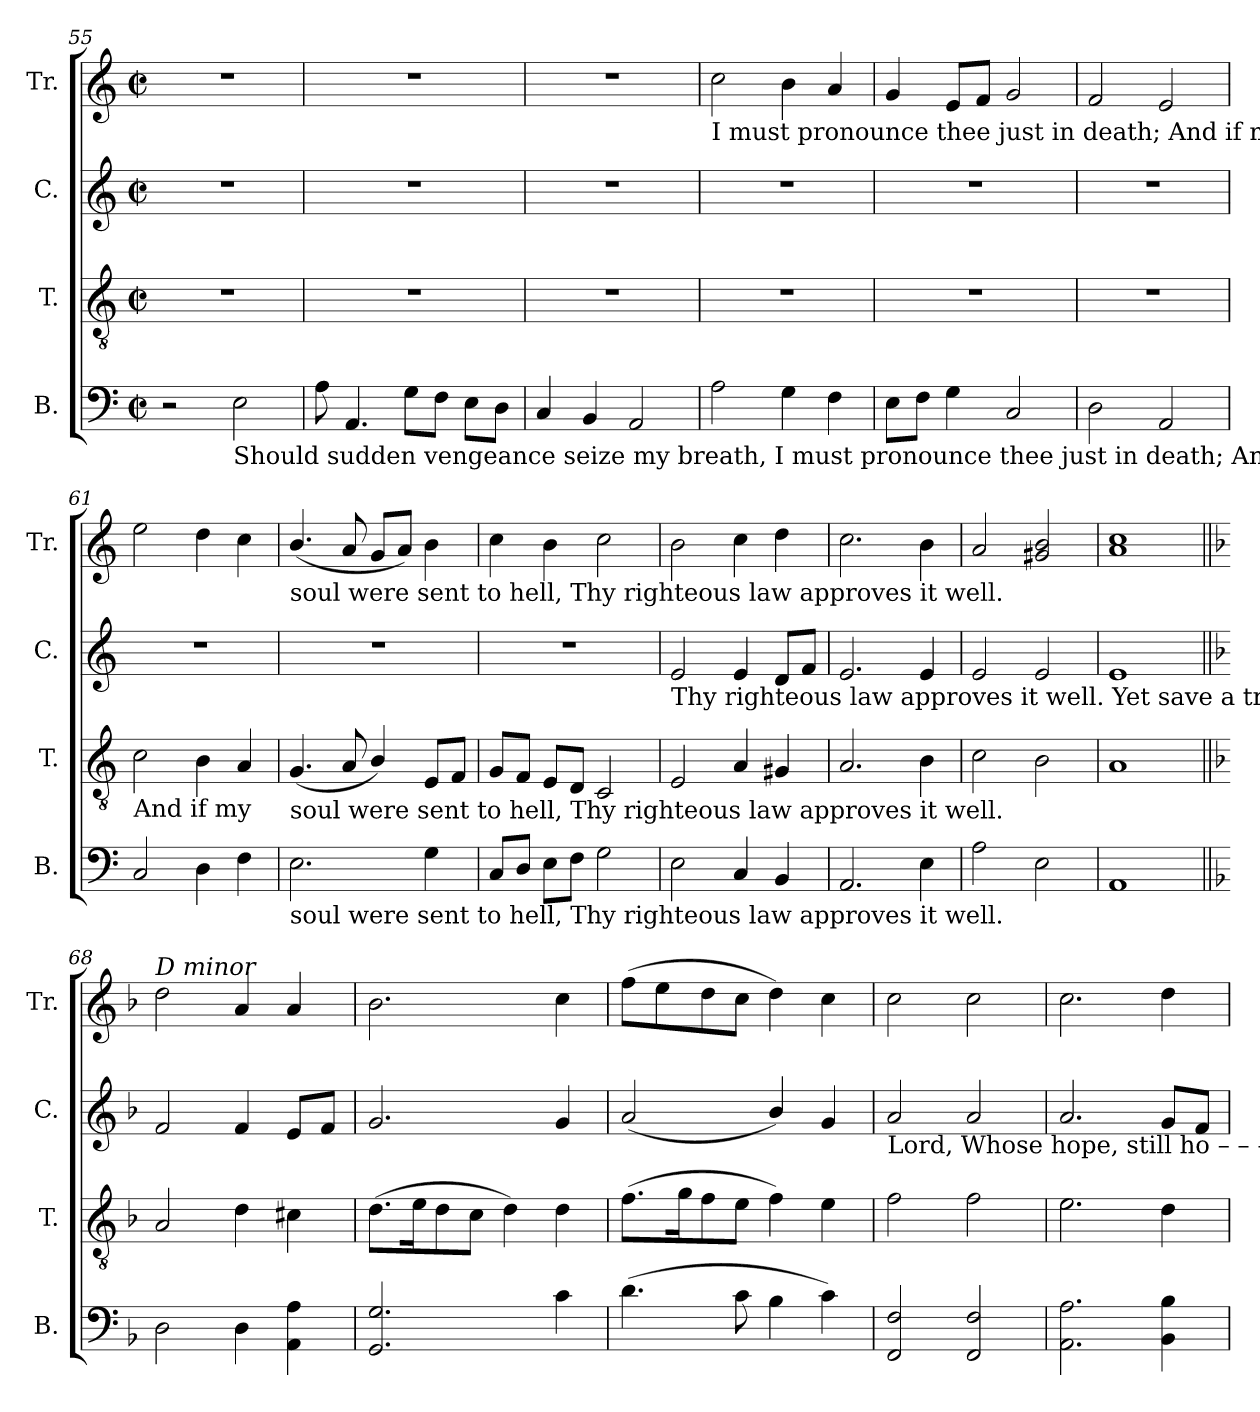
**kern	**kern	**kern	**kern
*part4	*part3	*part2	*part1
*staff4	*staff3	*staff2	*staff1
*I"B.	*I"T.	*I"C.	*I"Tr.
*I'B.	*I'T.	*I'C.	*I'Tr.
*clefF4	*clefGv2	*clefG2	*clefG2
*k[]	*k[]	*k[]	*k[]
*M2/2	*M2/2	*M2/2	*M2/2
*met(c|)	*met(c|)	*met(c|)	*met(c|)
=55	=55	=55	=55
2r	1r	1r	1r
!LO:TX:b:t=Should sudden vengeance seize my breath,   I  must  pronounce thee  just     in   death;  And  if  my	!	!	!
2E\	.	.	.
=56	=56	=56	=56
8A\	1r	1r	1r
4.AA/	.	.	.
8G\L	.	.	.
8F\J	.	.	.
8E\L	.	.	.
8D\J	.	.	.
=57	=57	=57	=57
4C/	1r	1r	1r
4BB/	.	.	.
2AA/	.	.	.
=58	=58	=58	=58
!	!	!	!LO:TX:b:t=I    must pronounce thee  just       in death;  And  if  my
2A\	1r	1r	2cc\
4G\	.	.	4b\
4F\	.	.	4a/
=59	=59	=59	=59
8E\L	1r	1r	4g/
8F\J	.	.	.
4G\	.	.	8e/L
.	.	.	8f/J
2C/	.	.	2g/
=60	=60	=60	=60
2D\	1r	1r	2f/
2AA/	.	.	2e/
=61	=61	=61	=61
!	!LO:TX:b:t=And   if   my	!	!
2C/	2c\	1r	2ee\
4D\	4B\	.	4dd\
4F\	4A/	.	4cc\
!!LO:LB:g=z
=62	=62	=62	=62
!	!	!	!LO:TX:b:t=soul                  were    sent    to     hell,    Thy  righteous  law  approves  it    well.
!	!LO:TX:b:t=soul                  were    sent    to     hell,    Thy  righteous  law  approves  it    well.	!	!
!LO:TX:b:t=soul                   were     sent    to     hell,   Thy  righteous  law  approves  it     well.	!	!	!
2.E\	(4.G/	1r	(4.b/
.	8A/	.	8a/
.	4B/)	.	8g/L
.	.	.	8a/J)
4G\	8E/L	.	4b\
.	8F/J	.	.
=63	=63	=63	=63
8C/L	8G/L	1r	4cc\
8D/J	8F/J	.	.
8E\L	8E/L	.	4b\
8F\J	8D/J	.	.
2G\	2C/	.	2cc\
=64	=64	=64	=64
!	!	!LO:TX:b:t=Thy  righteous   law  approves  it    well.        Yet  save  a        trem         –        bling  sin          –          ner,	!
2E\	2E/	2e/	2b\
4C/	4A/	4e/	4cc\
4BB/	4G#X/	8d/L	4dd\
.	.	8f/J	.
=65	=65	=65	=65
2.AA/	2.A/	2.e/	2.cc\
4E\	4B\	4e/	4b\
=66	=66	=66	=66
2A\	2c\	2e/	2a/
2E\	2B\	2e/	2g#X/ 2b/
=67	=67	=67	=67
1AA	1A	1e	1a 1cc
=68||	=68||	=68||	=68||
*k[b-]	*k[b-]	*k[b-]	*k[b-]
!	!	!	!LO:TX:a:i:t=D minor
2D\	2A/	2f/	2dd\
4D\	4d\	4f/	4a/
4AA\ 4A\	4c#X\	8e/L	4a/
.	.	8f/J	.
=69	=69	=69	=69
2.GG/ 2.G/	(8.d\L	2.g/	2.b-\
.	16e\K	.	.
.	8d\	.	.
.	8c\J	.	.
.	4d\)	.	.
4c\	4d\	4g/	4cc\
=70	=70	=70	=70
(4.d\	(8.f\L	(2a/	(8ff\L
.	.	.	8ee\
.	16g\K	.	.
.	8f\	.	8dd\
8c\	8e\J	.	8cc\J
4B-\	4f\)	4b-/)	4dd\)
4c\)	4e\	4g/	4cc\
!!LO:LB:g=z
=71	=71	=71	=71
!	!	!LO:TX:b:t=Lord,  Whose hope, still     ho          –         –         –         –         –         –       vering   round                        thy        word,  Would light on some sweet	!
2FF/ 2F/	2f\	2a/	2cc\
2FF/ 2F/	2f\	2a/	2cc\
=72	=72	=72	=72
2.AA\ 2.A\	2.e\	2.a/	2.cc\
4BB-\ 4B-\	4d\	8g/L	4dd\
.	.	8f/J	.
=	=	=	=
*-	*-	*-	*-
